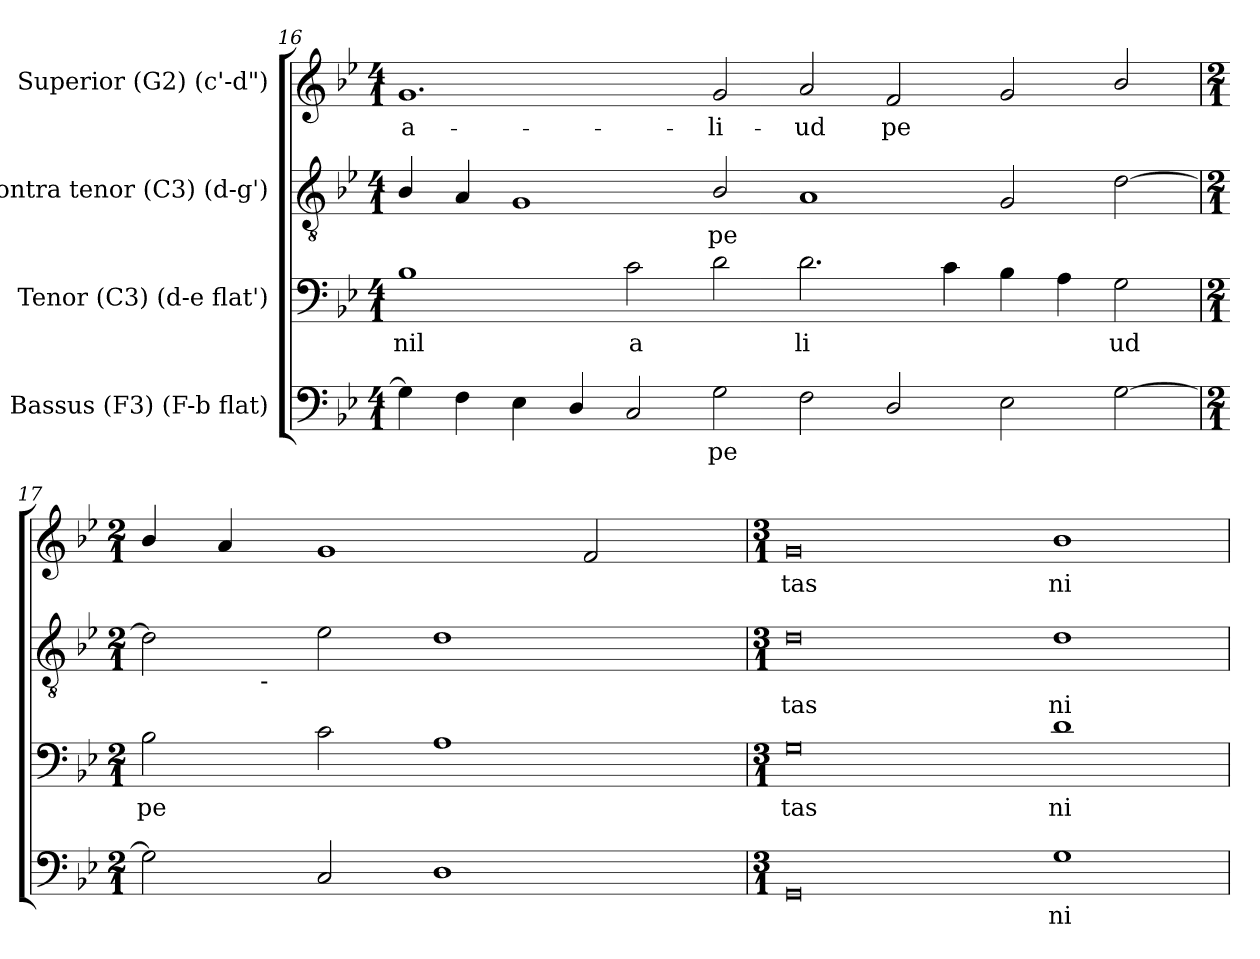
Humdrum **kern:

**kern	**text	**kern	**text	**kern	**text	**kern	**text
*part4	*part4	*part3	*part3	*part2	*part2	*part1	*part1
*staff4	*staff4	*staff3	*staff3	*staff2	*staff2	*staff1	*staff1
*I"Bassus (F3)  (F-b flat)	*	*I"Tenor (C3)  (d-e flat')	*	*I"Contra tenor (C3)  (d-g')	*	*I"Superior (G2)  (c'-d")	*
*clefF4	*	*clefF4	*	*clefGv2	*	*clefG2	*
*k[b-e-]	*	*k[b-e-]	*	*k[b-e-]	*	*k[b-e-]	*
*B-:	*	*B-:	*	*B-:	*	*B-:	*
*M4/1	*	*M4/1	*	*M4/1	*	*M4/1	*
=16	=16	=16	=16	=16	=16	=16	=16
!	!LO:LY:b:cj	!	!LO:LY:b:cj	!	!LO:LY:b:cj	!	!LO:LY:b:cj
4G\]	.	1B-	nil	4B-/	.	1.g	a-
!	!LO:LY:b:cj	!	!	!	!LO:LY:b:cj	!	!
4F\	.	.	.	4A/	.	.	.
!	!LO:LY:b:cj	!	!	!	!LO:LY:b:cj	!	!
4E-\	.	.	.	1G	.	.	.
!	!LO:LY:b:cj	!	!	!	!	!	!
4D/	.	.	.	.	.	.	.
!	!LO:LY:b:cj	!	!LO:LY:b:cj	!	!	!	!
2C/	.	2c\	a-	.	.	.	.
!	!LO:LY:b:cj	!	!LO:LY:b:cj	!	!LO:LY:b:cj	!	!LO:LY:b:cj
2G\	pe-	2d\	--	2B-/	pe-	2g/	-li-
!	!LO:LY:b:cj	!	!LO:LY:b:cj	!	!LO:LY:b:cj	!	!LO:LY:b:cj
2F\	--	2.d\	-li-	1A	--	2a/	-ud
!	!LO:LY:b:cj	!	!	!	!	!	!LO:LY:b:cj
2D/	--	.	.	.	.	2f/	pe-
!	!	!	!LO:LY:b:cj	!	!	!	!
.	.	4c\	--	.	.	.	.
!	!LO:LY:b:cj	!	!LO:LY:b:cj	!	!LO:LY:b:cj	!	!LO:LY:b:cj
2E-\	--	4B-\	--	2G/	--	2g/	--
!	!	!	!LO:LY:b:cj	!	!	!	!
.	.	4A\	--	.	.	.	.
!	!LO:LY:b:cj	!	!LO:LY:b:cj	!	!LO:LY:b:cj	!	!LO:LY:b:cj
[<2G\	--	2G\	-ud	[<2d\	--	2b-/	--
!!LO:PB:g=z
=17	=17	=17	=17	=17	=17	=17	=17
*M2/1	*	*M2/1	*	*M2/1	*	*M2/1	*
!	!LO:LY:b:cj	!	!LO:LY:b:cj	!	!LO:LY:b:cj	!	!LO:LY:b:cj
*	*	*	*	*^	*	*	*
2G\]	--	2B-\	pe-	2d\]	4ryy	--	4b-/	--
!	!	!	!	!	!	!	!	!LO:LY:b:cj
.	.	.	.	.	16.ryy	.	4a/	--
!	!	!	!	!	!LO:TX:b:t=-	!	!	!
.	.	.	.	.	1ryy	.	.	.
!	!LO:LY:b:cj	!	!LO:LY:b:cj	!	!	!LO:LY:b:cj	!	!LO:LY:b:cj
2C/	--	2c\	--	2e-\	.	--	1g	--
!	!LO:LY:b:cj	!	!LO:LY:b:cj	!	!	!LO:LY:b:cj	!	!
1D	--	1A	--	1d	.	--	.	.
.	.	.	.	.	2ryy	.	.	.
!	!	!	!	!	!	!	!	!LO:LY:b:cj
.	.	.	.	.	.	.	2f/	--
.	.	.	.	.	8ryy	.	.	.
.	.	.	.	.	32ryy	.	.	.
*	*	*	*	*v	*v	*	*	*
=18	=18	=18	=18	=18	=18	=18	=18
*M3/1	*	*M3/1	*	*M3/1	*	*M3/1	*
*	*	*	*	*^	*	*	*
!	!LO:LY:b:cj	!	!LO:LY:b:cj	!	!	!LO:LY:b:cj	!	!LO:LY:b:cj
*	*	*	*	*v	*v	*	*	*
0GG	--	0G	-tas	0d	-tas	0g	-tas
!	!LO:LY:b:cj	!	!LO:LY:b:cj	!	!LO:LY:b:cj	!	!LO:LY:b:cj
1G	-ni-	1d	ni-	1d	ni-	1b-	ni-
=	=	=	=	=	=	=	=
*-	*-	*-	*-	*-	*-	*-	*-
